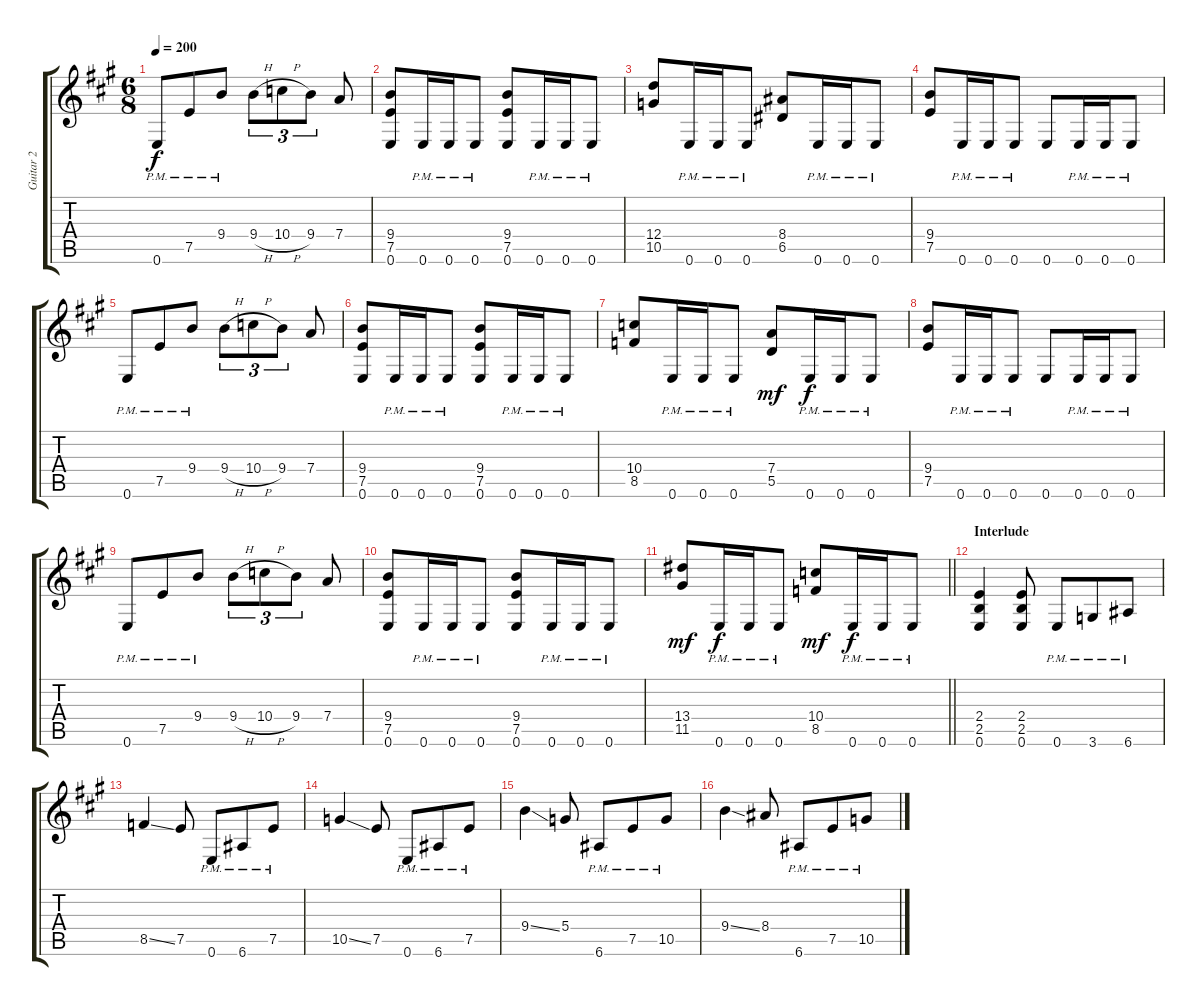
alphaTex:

\track ("Guitar 2" "Guitar 2") {instrument distortionguitar}
\staff {score tabs}
\tuning (E4 B3 G3 D3 A2 E2) {hide}
\ts (6 8)
\tempo 200
\clef g2
\ks f#minor
0.6{pm}.8{dy f} 7.5{pm}.8 9.4{pm}.8 9.4{h}.8{tu (3 2)} 10.4{h}.8{tu (3 2)} 9.4.8{tu (3 2)} 7.4.8 |
(9.4 7.5 0.6).8 0.6{pm}.16 0.6{pm}.16 0.6{pm}.8 (9.4 7.5 0.6).8 0.6{pm}.16 0.6{pm}.16 0.6{pm}.8 |
(12.4 10.5).8 0.6{pm}.16 0.6{pm}.16 0.6{pm}.8 (8.4 6.5).8 0.6{pm}.16 0.6{pm}.16 0.6{pm}.8 |
(9.4 7.5).8 0.6{pm}.16 0.6{pm}.16 0.6{pm}.8 0.6.8 0.6{pm}.16 0.6{pm}.16 0.6{pm}.8 |
0.6{pm}.8 7.5{pm}.8 9.4{pm}.8 9.4{h}.8{tu (3 2)} 10.4{h}.8{tu (3 2)} 9.4.8{tu (3 2)} 7.4.8 |
(9.4 7.5 0.6).8 0.6{pm}.16 0.6{pm}.16 0.6{pm}.8 (9.4 7.5 0.6).8 0.6{pm}.16 0.6{pm}.16 0.6{pm}.8 |
(10.4 8.5).8 0.6{pm}.16 0.6{pm}.16 0.6{pm}.8 (7.4 5.5).8{dy mf} 0.6{pm}.16{dy f} 0.6{pm}.16 0.6{pm}.8 |
(9.4 7.5).8 0.6{pm}.16 0.6{pm}.16 0.6{pm}.8 0.6.8 0.6{pm}.16 0.6{pm}.16 0.6{pm}.8 |
0.6{pm}.8 7.5{pm}.8 9.4{pm}.8 9.4{h}.8{tu (3 2)} 10.4{h}.8{tu (3 2)} 9.4.8{tu (3 2)} 7.4.8 |
(9.4 7.5 0.6).8 0.6{pm}.16 0.6{pm}.16 0.6{pm}.8 (9.4 7.5 0.6).8 0.6{pm}.16 0.6{pm}.16 0.6{pm}.8 |
\barLineRight lightlight
(13.4 11.5).8{dy mf} 0.6{pm}.16{dy f} 0.6{pm}.16 0.6{pm}.8 (10.4 8.5).8{dy mf} 0.6{pm}.16{dy f} 0.6{pm}.16 0.6{pm}.8 |
\section ("" "Interlude")
(2.4 2.5 0.6).4 (2.4 2.5 0.6).8 0.6{pm}.8 3.6{pm}.8 6.6{pm}.8 |
8.5{ss}.4 7.5.8 0.6{pm}.8 6.6{pm}.8 7.5{pm}.8 |
10.5{ss}.4 7.5.8 0.6{pm}.8 6.6{pm}.8 7.5{pm}.8 |
9.4{ss}.4 5.4.8 6.6{pm}.8 7.5{pm}.8 10.5{pm}.8 |
9.4{ss}.4 8.4.8 6.6{pm}.8 7.5{pm}.8 10.5{pm}.8
